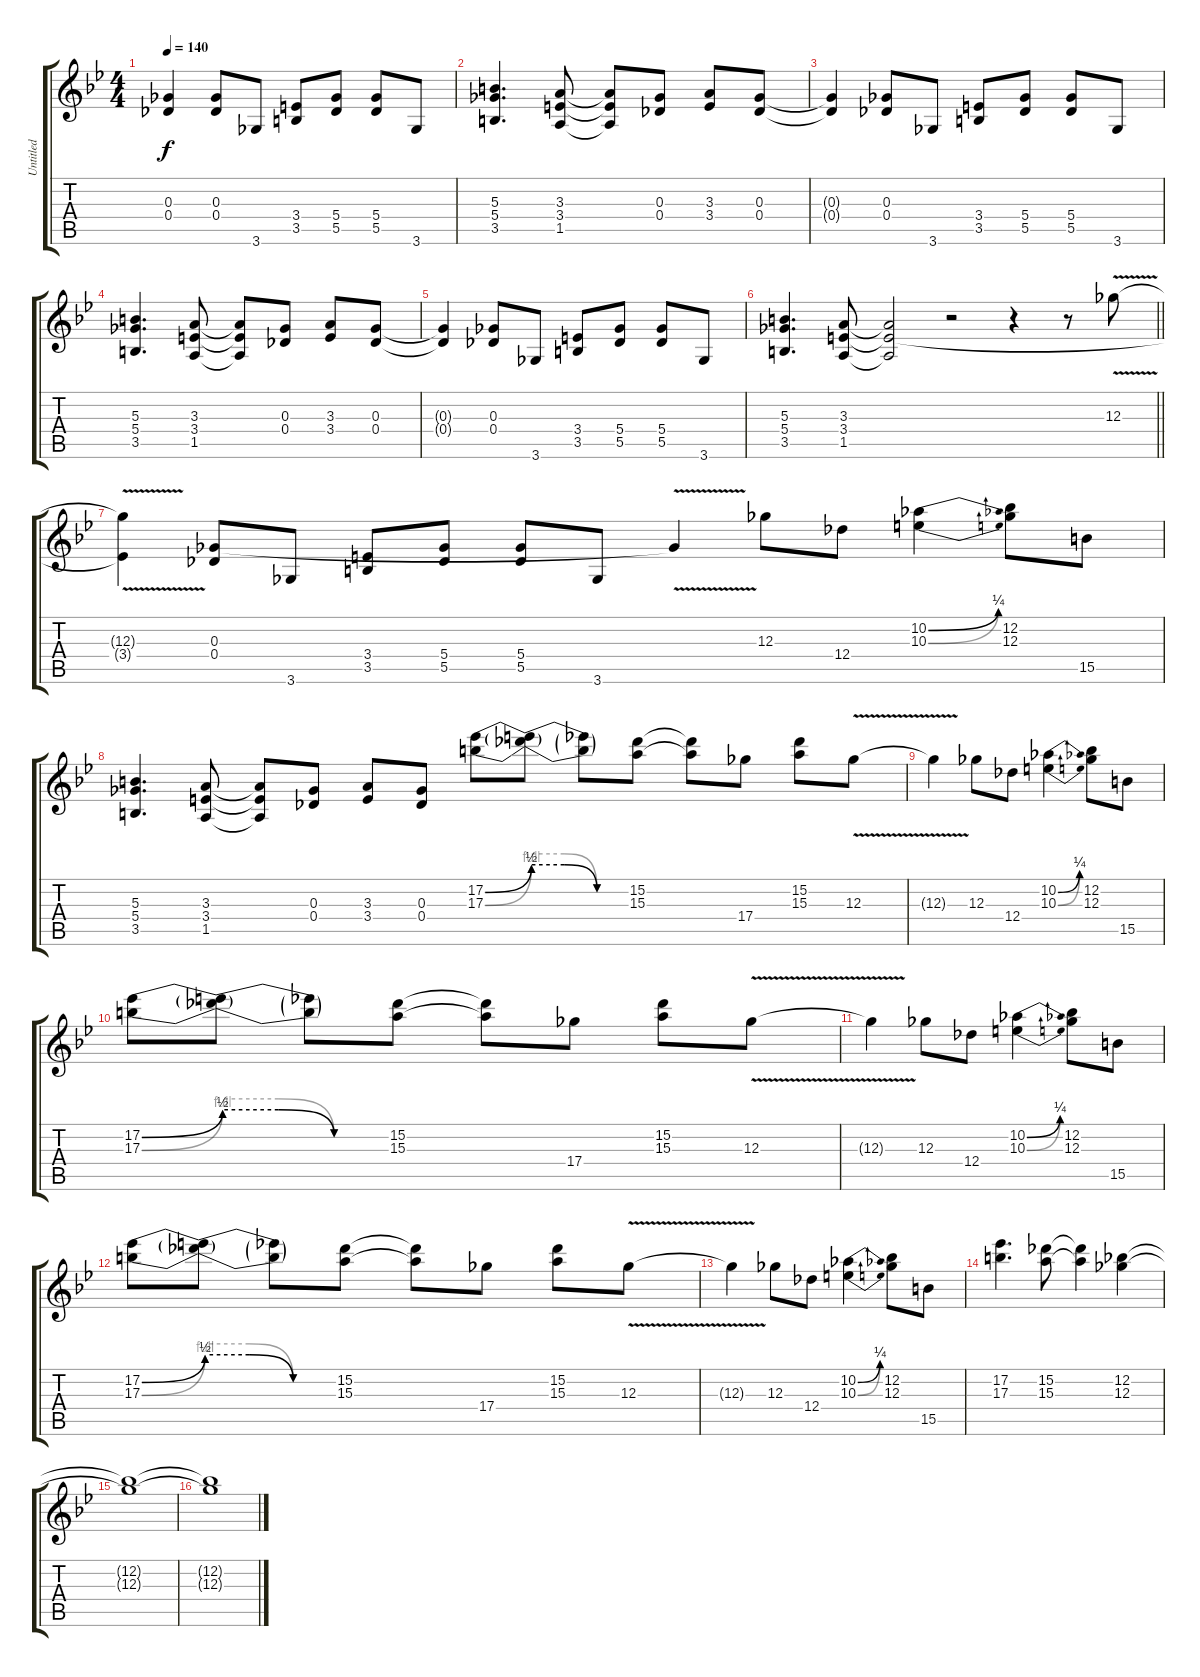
\track ("Untitled" "Untitled") {instrument distortionguitar}
\staff {score tabs}
\tuning (Eb4 Bb3 Gb3 Db3 Ab2 Eb2) {hide}
\ts (4 4)
\tempo 140
\clef g2
\ks bb
(0.3{t} 0.4{t}).4{dy f} (0.3 0.4).8 3.6.8 (3.4 3.5).8 (5.4 5.5).8 (5.4 5.5).8 3.6.8 |
(5.3 5.4 3.5).4{d} (3.3 3.4 1.5).8 (3.3{t} 3.4{t} 1.5{t}).8 (0.3 0.4).8 (3.3 3.4).8 (0.3 0.4).8 |
(0.3{t} 0.4{t}).4 (0.3 0.4).8 3.6.8 (3.4 3.5).8 (5.4 5.5).8 (5.4 5.5).8 3.6.8 |
(5.3 5.4 3.5).4{d} (3.3 3.4 1.5).8 (3.3{t} 3.4{t} 1.5{t}).8 (0.3 0.4).8 (3.3 3.4).8 (0.3 0.4).8 |
(0.3{t} 0.4{t}).4 (0.3 0.4).8 3.6.8 (3.4 3.5).8 (5.4 5.5).8 (5.4 5.5).8 3.6.8 |
\barLineRight lightlight
(5.3 5.4 3.5).4{d} (3.3 3.4 1.5).8 (3.3{t} 3.4{t} 1.5{t}).2 r.2 r.4 r.8 12.3{v}.8 |
(12.3{t} 3.4{t}).4 (0.3 0.4).8 3.6.8 (3.4 3.5).8 (5.4 5.5).8 (5.4 5.5).8 3.6.8 0.3{v t}.4 12.3.8 12.4.8 (10.2{be (bend 0 0 60 1)} 10.3{be (bend 0 0 60 1)}).4 (12.2 12.3).8 15.5.8 |
(5.3 5.4 3.5).4{d} (3.3 3.4 1.5).8 (3.3{t} 3.4{t} 1.5{t}).8 (0.3 0.4).8 (3.3 3.4).8 (0.3 0.4).8 (17.2{be (bend 0 0 60 2)} 17.3{be (bend 0 0 60 4)}).8 (17.2{be (custom 0 2 20 2 40 0 60 0) t} 17.3{be (custom 0 4 20 4 40 0 60 0) t}).8 (17.2{t} 17.3{t}).8 (15.2 15.3).8 (15.2{t} 15.3{t}).8 17.4.8 (15.2 15.3).8 12.3{v}.8 |
12.3{v t}.4 12.3.8 12.4.8 (10.2{be (bend 0 0 60 1)} 10.3{be (bend 0 0 60 1)}).4 (12.2 12.3).8 15.5.8 |
(17.2{be (bend 0 0 60 2)} 17.3{be (bend 0 0 60 4)}).8 (17.2{be (custom 0 2 20 2 40 0 60 0) t} 17.3{be (custom 0 4 20 4 40 0 60 0) t}).8 (17.2{t} 17.3{t}).8 (15.2 15.3).8 (15.2{t} 15.3{t}).8 17.4.8 (15.2 15.3).8 12.3{v}.8 |
12.3{v t}.4 12.3.8 12.4.8 (10.2{be (bend 0 0 60 1)} 10.3{be (bend 0 0 60 1)}).4 (12.2 12.3).8 15.5.8 |
(17.2{be (bend 0 0 60 2)} 17.3{be (bend 0 0 60 4)}).8 (17.2{be (custom 0 2 20 2 40 0 60 0) t} 17.3{be (custom 0 4 20 4 40 0 60 0) t}).8 (17.2{t} 17.3{t}).8 (15.2 15.3).8 (15.2{t} 15.3{t}).8 17.4.8 (15.2 15.3).8 12.3{v}.8 |
12.3{v t}.4 12.3.8 12.4.8 (10.2{be (bend 0 0 60 1)} 10.3{be (bend 0 0 60 1)}).4 (12.2 12.3).8 15.5.8 |
(17.2 17.3).4{d} (15.2 15.3).8 (15.2{t} 15.3{t}).4 (12.2 12.3).4 |
(12.2{t} 12.3{t}).1 |
(12.2{t} 12.3{t}).1
